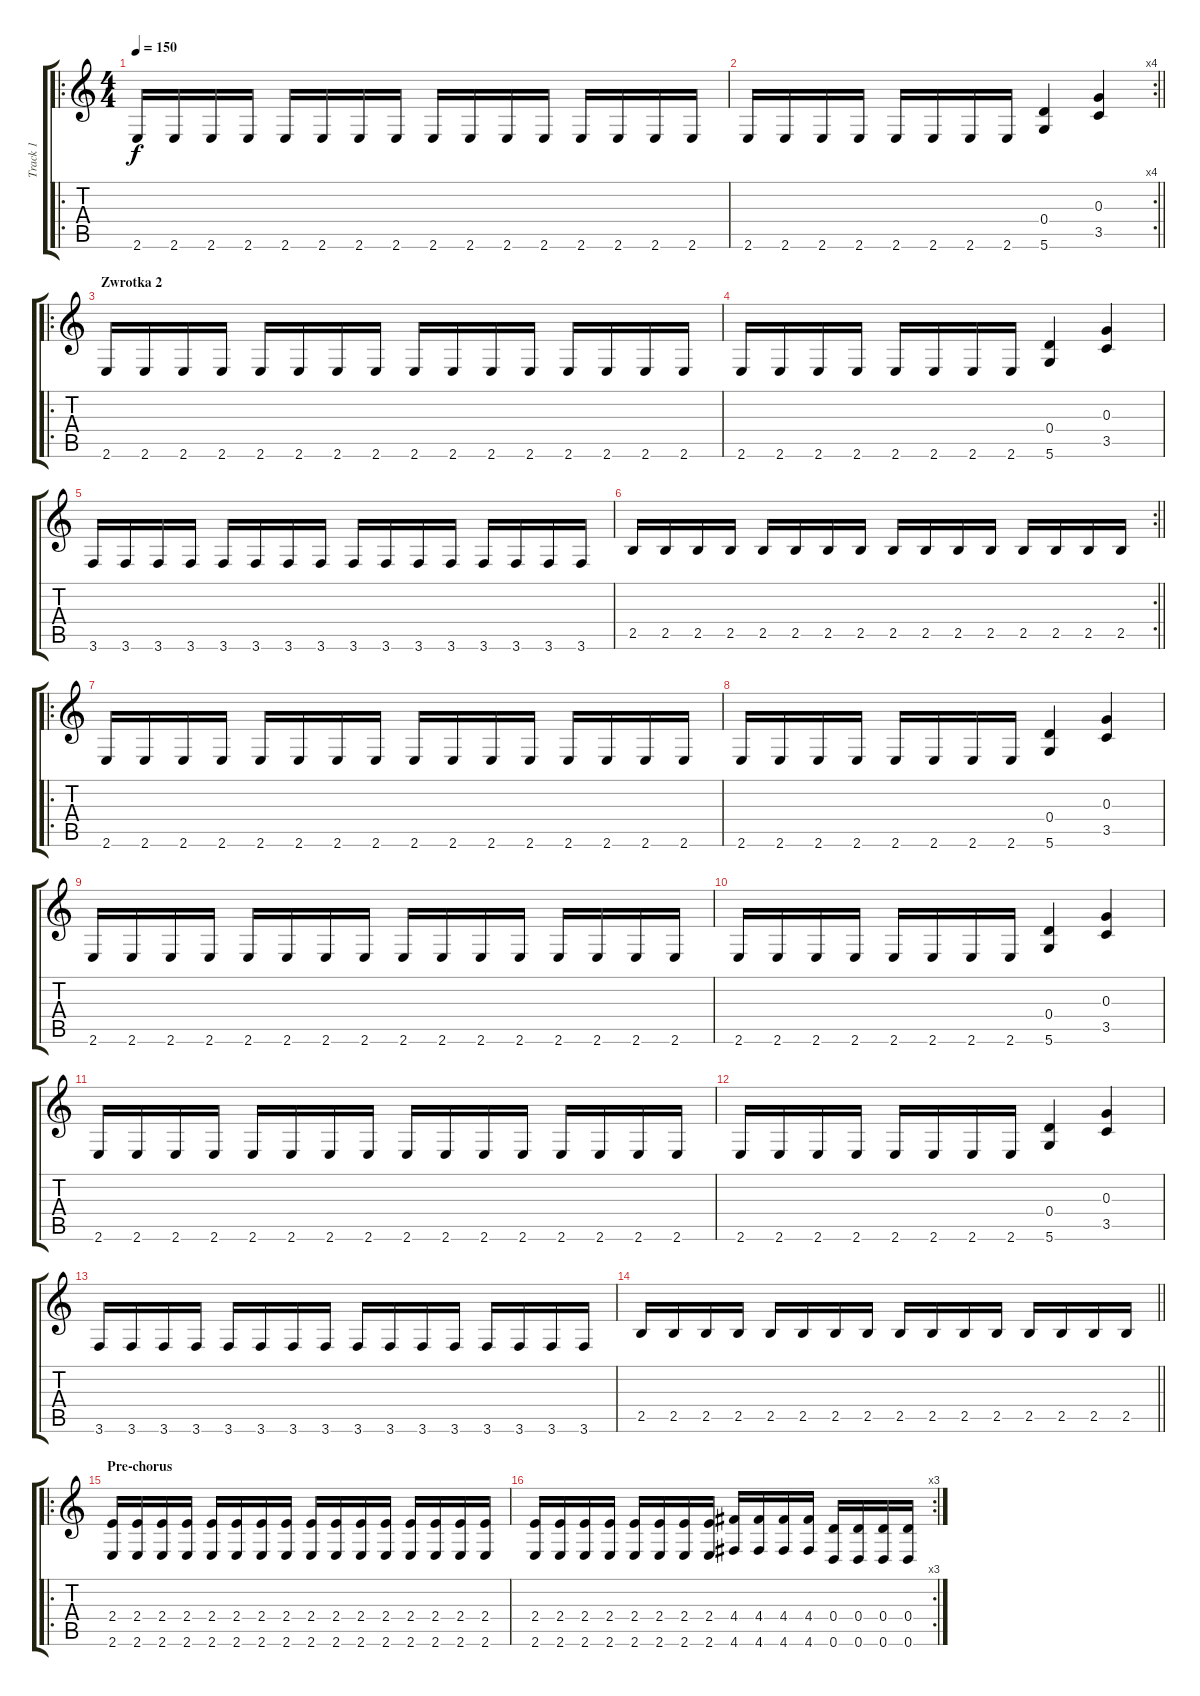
\track ("Track 1" "Track 1") {instrument distortionguitar}
\staff {score tabs}
\tuning (E4 B3 G3 D3 A2 D2) {hide}
\ro
\ts (4 4)
\tempo 150
\clef g2
\ks c
2.6.16{dy f} 2.6.16 2.6.16 2.6.16 2.6.16 2.6.16 2.6.16 2.6.16 2.6.16 2.6.16 2.6.16 2.6.16 2.6.16 2.6.16 2.6.16 2.6.16 |
\rc 4
\barLineRight lightlight
2.6.16 2.6.16 2.6.16 2.6.16 2.6.16 2.6.16 2.6.16 2.6.16 (0.4 5.6).4 (0.3 3.5).4 |
\ro
\section ("" "Zwrotka 2")
2.6.16 2.6.16 2.6.16 2.6.16 2.6.16 2.6.16 2.6.16 2.6.16 2.6.16 2.6.16 2.6.16 2.6.16 2.6.16 2.6.16 2.6.16 2.6.16 |
2.6.16 2.6.16 2.6.16 2.6.16 2.6.16 2.6.16 2.6.16 2.6.16 (0.4 5.6).4 (0.3 3.5).4 |
3.6.16 3.6.16 3.6.16 3.6.16 3.6.16 3.6.16 3.6.16 3.6.16 3.6.16 3.6.16 3.6.16 3.6.16 3.6.16 3.6.16 3.6.16 3.6.16 |
\rc 2
\barLineRight lightlight
2.5.16 2.5.16 2.5.16 2.5.16 2.5.16 2.5.16 2.5.16 2.5.16 2.5.16 2.5.16 2.5.16 2.5.16 2.5.16 2.5.16 2.5.16 2.5.16 |
\ro
2.6.16 2.6.16 2.6.16 2.6.16 2.6.16 2.6.16 2.6.16 2.6.16 2.6.16 2.6.16 2.6.16 2.6.16 2.6.16 2.6.16 2.6.16 2.6.16 |
2.6.16 2.6.16 2.6.16 2.6.16 2.6.16 2.6.16 2.6.16 2.6.16 (0.4 5.6).4 (0.3 3.5).4 |
2.6.16 2.6.16 2.6.16 2.6.16 2.6.16 2.6.16 2.6.16 2.6.16 2.6.16 2.6.16 2.6.16 2.6.16 2.6.16 2.6.16 2.6.16 2.6.16 |
2.6.16 2.6.16 2.6.16 2.6.16 2.6.16 2.6.16 2.6.16 2.6.16 (0.4 5.6).4 (0.3 3.5).4 |
2.6.16 2.6.16 2.6.16 2.6.16 2.6.16 2.6.16 2.6.16 2.6.16 2.6.16 2.6.16 2.6.16 2.6.16 2.6.16 2.6.16 2.6.16 2.6.16 |
2.6.16 2.6.16 2.6.16 2.6.16 2.6.16 2.6.16 2.6.16 2.6.16 (0.4 5.6).4 (0.3 3.5).4 |
3.6.16 3.6.16 3.6.16 3.6.16 3.6.16 3.6.16 3.6.16 3.6.16 3.6.16 3.6.16 3.6.16 3.6.16 3.6.16 3.6.16 3.6.16 3.6.16 |
\barLineRight lightlight
2.5.16 2.5.16 2.5.16 2.5.16 2.5.16 2.5.16 2.5.16 2.5.16 2.5.16 2.5.16 2.5.16 2.5.16 2.5.16 2.5.16 2.5.16 2.5.16 |
\ro
\section ("" "Pre-chorus")
(2.4 2.6).16 (2.4 2.6).16 (2.4 2.6).16 (2.4 2.6).16 (2.4 2.6).16 (2.4 2.6).16 (2.4 2.6).16 (2.4 2.6).16 (2.4 2.6).16 (2.4 2.6).16 (2.4 2.6).16 (2.4 2.6).16 (2.4 2.6).16 (2.4 2.6).16 (2.4 2.6).16 (2.4 2.6).16 |
\rc 3
(2.4 2.6).16 (2.4 2.6).16 (2.4 2.6).16 (2.4 2.6).16 (2.4 2.6).16 (2.4 2.6).16 (2.4 2.6).16 (2.4 2.6).16 (4.4 4.6).16 (4.4 4.6).16 (4.4 4.6).16 (4.4 4.6).16 (0.4 0.6).16 (0.4 0.6).16 (0.4 0.6).16 (0.4 0.6).16
